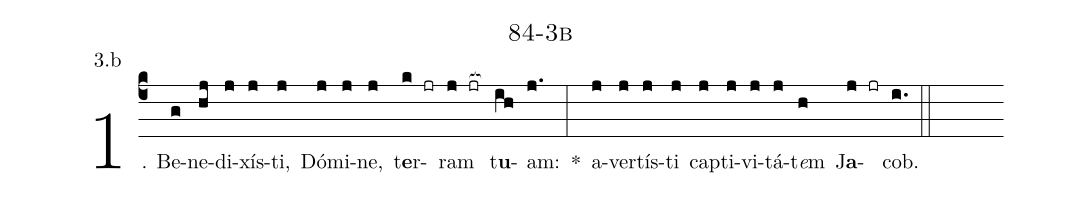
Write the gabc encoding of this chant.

name: 84-3b;
annotation: 3.b;
%%
(c4)1. Be(g)ne(hj)di(j)xís(j)ti,(j) Dó(j)mi(j)ne,(j) t<b>e</b>r(k jr)ram(j jr[ocb:1{]) t<b>u</b>(ih[ocb:0}])am:(j.) *(:) a(j)ver(j)tís(j)ti(j) cap(j)ti(j)vi(j)tá(j)t<i>e</i>m(h) J<b>a</b>(j jr)cob.(i.) (::)
